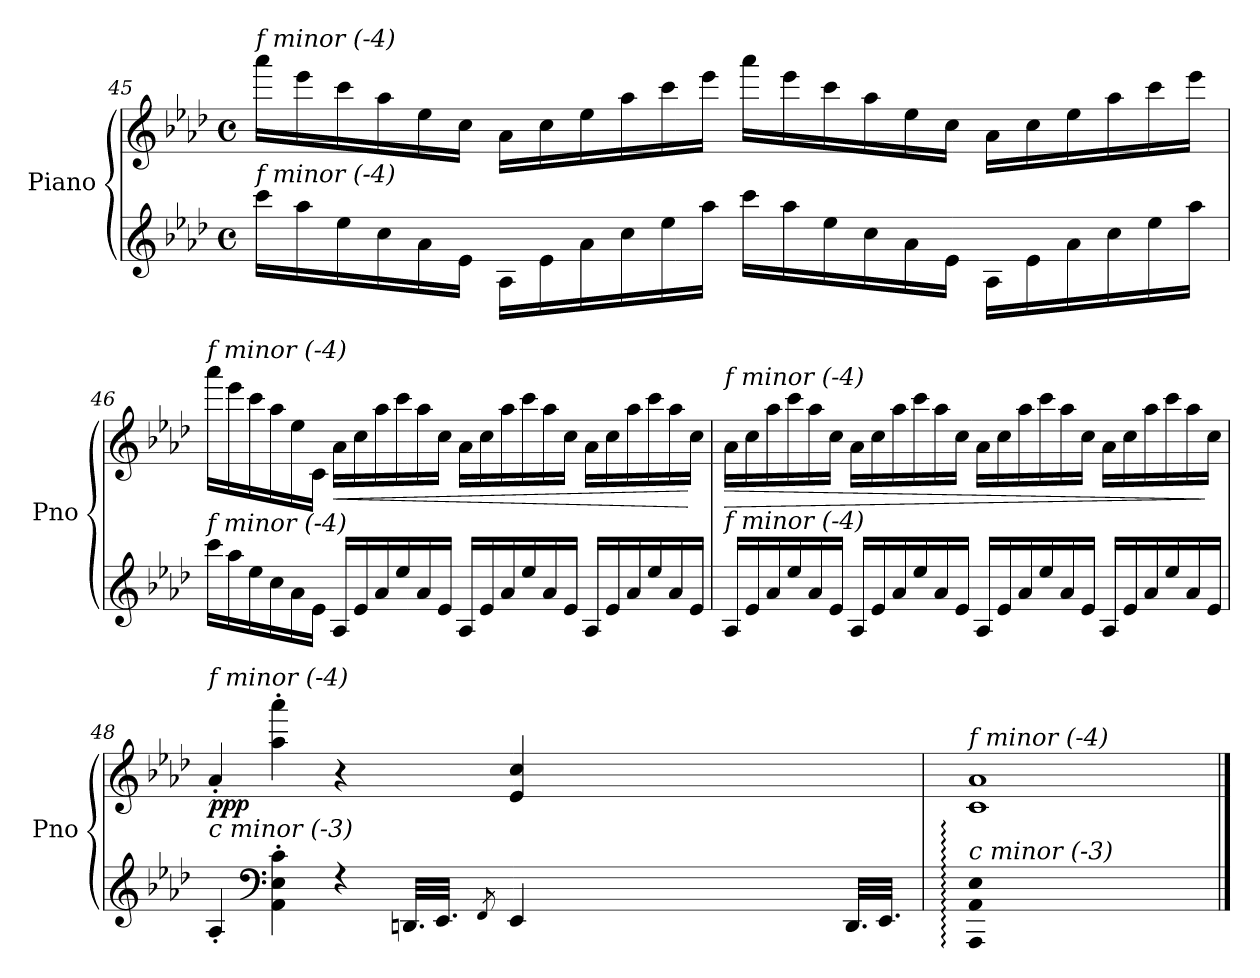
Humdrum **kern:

**kern	**kern	**dynam
*part1	*part1	*part1
*staff2	*staff1	*staff1/2
*I"Piano	*	*
*I'Pno	*	*
!!LO:LB:g=z
*clefG2	*clefG2	*
*k[b-e-a-d-]	*k[b-e-a-d-]	*
*M4/4	*M4/4	*
*met(c)	*met(c)	*
*Xtuplet	*Xtuplet	*
=45	=45	=45
!	!LO:TX:i:t=f minor (-4)	!
!LO:TX:i:t=f minor (-4)	!	!
24ccc\LL	24aaa-\LL	.
24aa-\	24eee-\	.
24ee-\	24ccc\	.
24cc\	24aa-\	.
24a-\	24ee-\	.
24e-\JJ	24cc\JJ	.
24A-\LL	24a-\LL	.
24e-\	24cc\	.
24a-\	24ee-\	.
24cc\	24aa-\	.
24ee-\	24ccc\	.
24aa-\JJ	24eee-\JJ	.
24ccc\LL	24aaa-\LL	.
24aa-\	24eee-\	.
24ee-\	24ccc\	.
24cc\	24aa-\	.
24a-\	24ee-\	.
24e-\JJ	24cc\JJ	.
24A-\LL	24a-\LL	.
24e-\	24cc\	.
24a-\	24ee-\	.
24cc\	24aa-\	.
24ee-\	24ccc\	.
24aa-\JJ	24eee-\JJ	.
=46	=46	=46
!	!LO:TX:i:t=f minor (-4)	!
!LO:TX:i:t=f minor (-4)	!	!
24ccc\LL	24aaa-\LL	.
24aa-\	24eee-\	.
24ee-\	24ccc\	.
24cc\	24aa-\	.
24a-\	24ee-\	.
24e-\JJ	24c\JJ	.
!	!	!LO:HP:b
24A-/LL	24a-\LL	<
24e-/	24cc\	.
24a-/	24aa-\	.
24ee-/	24ccc\	.
24a-/	24aa-\	.
24e-/JJ	24cc\JJ	.
24A-/LL	24a-\LL	.
24e-/	24cc\	.
24a-/	24aa-\	.
24ee-/	24ccc\	.
24a-/	24aa-\	.
24e-/JJ	24cc\JJ	.
24A-/LL	24a-\LL	.
24e-/	24cc\	.
24a-/	24aa-\	.
24ee-/	24ccc\	.
24a-/	24aa-\	.
24e-/JJ	24cc\JJ	[
!!LO:LB:g=z
=47	=47	=47
!	!LO:TX:i:t=f minor (-4)	!
!LO:TX:i:t=f minor (-4)	!	!
!	!	!LO:HP:b
24A-/LL	24a-\LL	>
24e-/	24cc\	.
24a-/	24aa-\	.
24ee-/	24ccc\	.
24a-/	24aa-\	.
24e-/JJ	24cc\JJ	.
24A-/LL	24a-\LL	.
24e-/	24cc\	.
24a-/	24aa-\	.
24ee-/	24ccc\	.
24a-/	24aa-\	.
24e-/JJ	24cc\JJ	.
24A-/LL	24a-\LL	.
24e-/	24cc\	.
24a-/	24aa-\	.
24ee-/	24ccc\	.
24a-/	24aa-\	.
24e-/JJ	24cc\JJ	.
24A-/LL	24a-\LL	.
24e-/	24cc\	.
24a-/	24aa-\	.
24ee-/	24ccc\	.
24a-/	24aa-\	.
24e-/JJ	24cc\JJ	]
=48	=48	=48
*^	*^	*
!	!	!LO:TX:i:t=f minor (-4)	!	!
!LO:TX:i:t=c minor (-3)	!	!	!	!
!	!	!	!	!LO:DY:b
4A-'/	2ryy	4a-'/	2ryy	ppp
*clefF4	*	*	*	*
4AA-\' 4E-\' 4c\'	.	4aa-\' 4aaa-\'	.	.
4r	8ryy	4r	8ryy	.
.	24.ryy	.	4.ryy	.
.	48.DDn/LL	.	.	.
.	48.EE-/JJ	.	.	.
8qFF/	.	.	.	.
4EE-/	96.FFyy	4e-/ 4cc/	.	.
.	96.EE-yy	.	.	.
.	96.FFyy	.	.	.
.	96.EE-yy	.	.	.
.	96.FFyy	.	.	.
.	96.EE-yy	.	.	.
.	96.FFyy	.	.	.
.	96.EE-yy	.	.	.
.	96.FFyy	.	.	.
.	96.EE-yy	.	.	.
.	96.FFyy	.	.	.
.	96.EE-yy	.	.	.
.	96.FFyy	.	.	.
.	96.EE-yy	.	.	.
.	48.DD/LL	.	.	.
16.ryy	48.EE-/JJ	16.ryy	16.ryy	.
.	24.ryy	.	.	.
!!LO:LB:g=z	!!
=49	=49	=49	=49	=49
!	!	!LO:TX:i:t=f minor (-4)	!	!
!LO:TX:i:t=c minor (-3)	!	!	!	!
!LO:N:vis=1	!	!	!	!
1920%1807AAA- 1920%1807AA- 1920%1807E-	1AAA-yy: 1AA-yy: 1E-yy: 1cyy: 1a-yy:	1c 1a-	2ryy	.
.	.	.	4ryy	.
.	.	.	128%31ryy	.
!LO:N:vis=16	!	!	!	!
1920%113ryy	.	.	.	.
.	.	.	128ryy	.
128ryy	128ryy	128ryy	128ryy	.
*v	*v	*	*	*
*	*v	*v	*
==	==	==
*-	*-	*-
